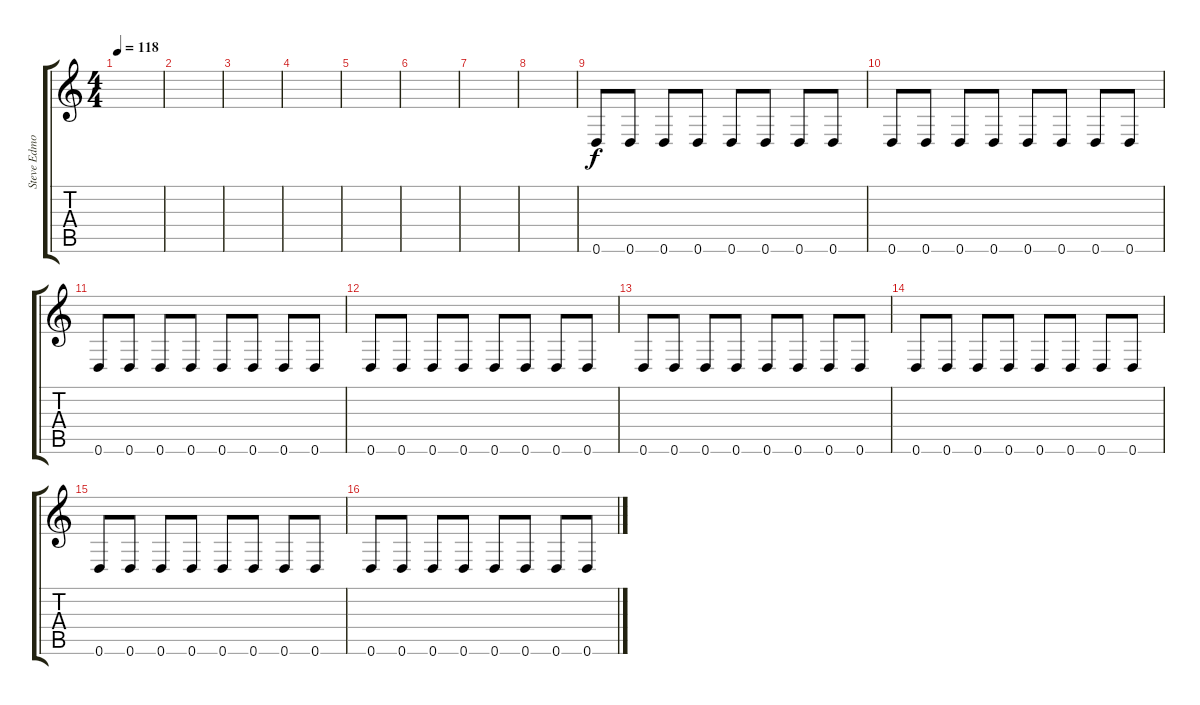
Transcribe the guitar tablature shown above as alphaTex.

\track ("Steve Edmondson" "Steve Edmo") {instrument electricbassfinger}
\staff {score tabs}
\tuning (D4 A3 F3 C3 G2 D2) {hide}
\ts (4 4)
\tempo 118
\clef g2
\ks c
|
|
|
|
|
|
|
|
0.6.8 0.6.8 0.6.8 0.6.8 0.6.8 0.6.8 0.6.8 0.6.8 |
0.6.8 0.6.8 0.6.8 0.6.8 0.6.8 0.6.8 0.6.8 0.6.8 |
0.6.8 0.6.8 0.6.8 0.6.8 0.6.8 0.6.8 0.6.8 0.6.8 |
0.6.8 0.6.8 0.6.8 0.6.8 0.6.8 0.6.8 0.6.8 0.6.8 |
0.6.8 0.6.8 0.6.8 0.6.8 0.6.8 0.6.8 0.6.8 0.6.8 |
0.6.8 0.6.8 0.6.8 0.6.8 0.6.8 0.6.8 0.6.8 0.6.8 |
0.6.8 0.6.8 0.6.8 0.6.8 0.6.8 0.6.8 0.6.8 0.6.8 |
0.6.8 0.6.8 0.6.8 0.6.8 0.6.8 0.6.8 0.6.8 0.6.8
